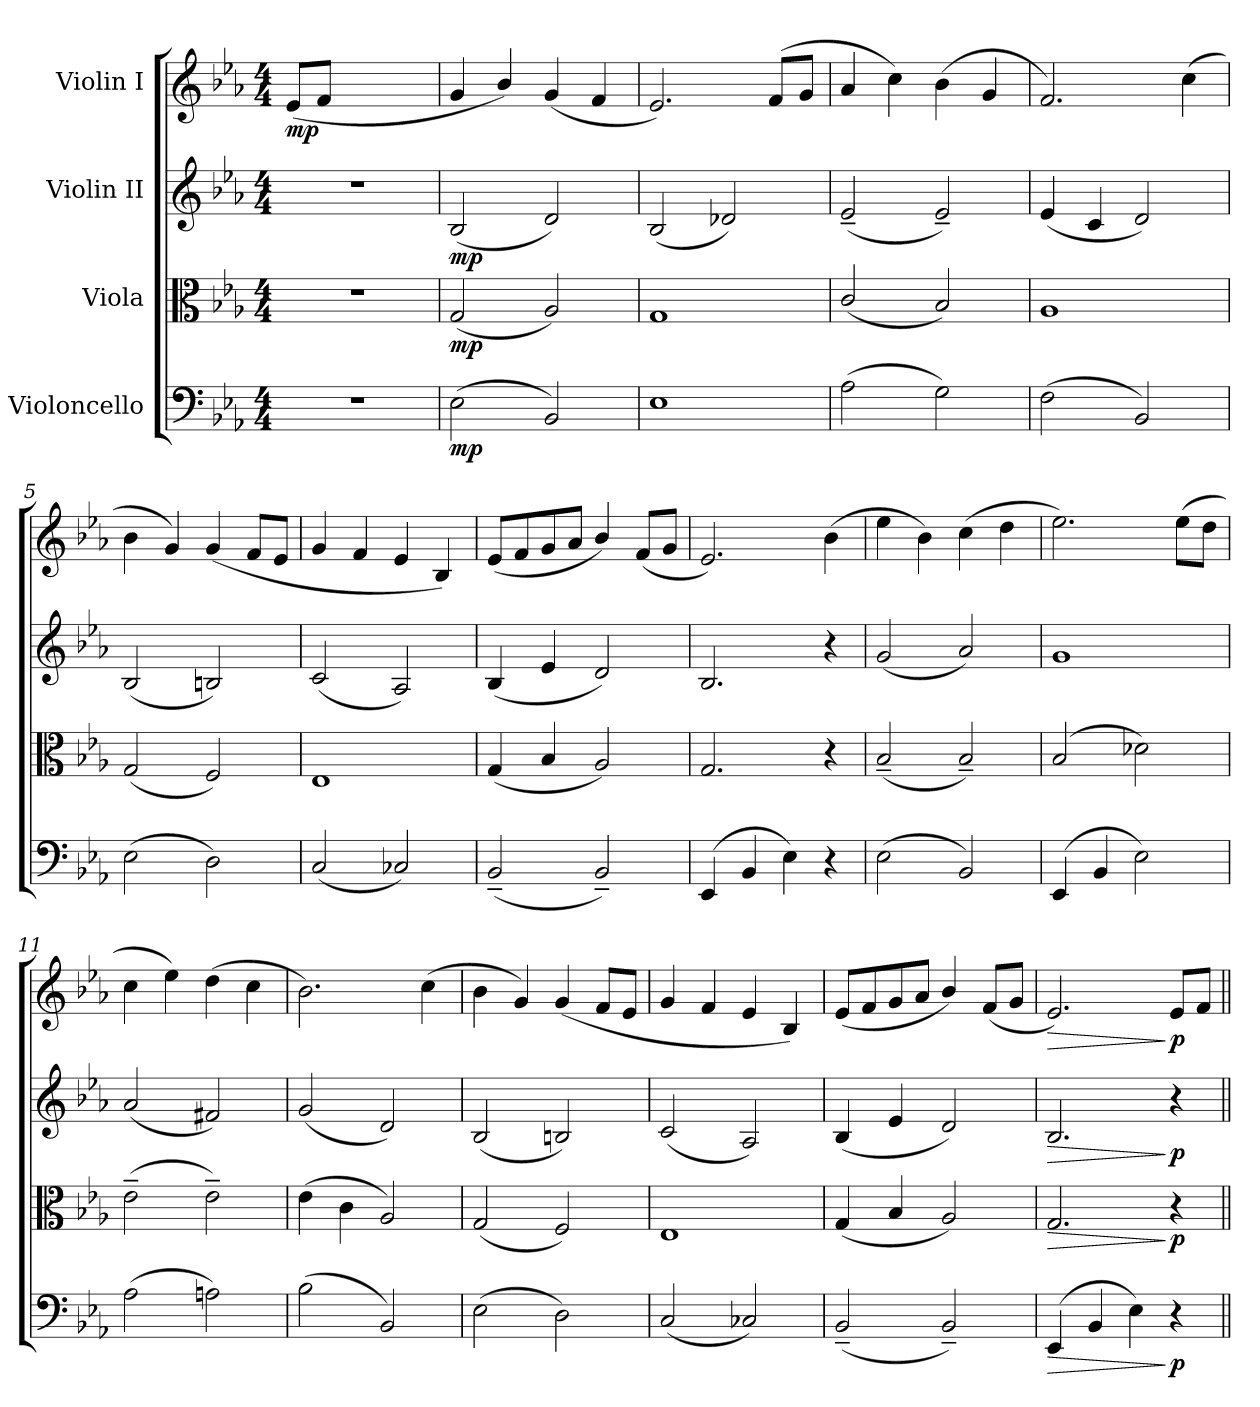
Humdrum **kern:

**kern	**dynam	**kern	**dynam	**kern	**dynam	**kern	**dynam
*part4	*part4	*part3	*part3	*part2	*part2	*part1	*part1
*staff4	*staff4	*staff3	*staff3	*staff2	*staff2	*staff1	*staff1
*I"Violoncello	*	*I"Viola	*	*I"Violin II	*	*I"Violin I	*
*clefF4	*	*clefC3	*	*clefG2	*	*clefG2	*
*k[b-e-a-]	*	*k[b-e-a-]	*	*k[b-e-a-]	*	*k[b-e-a-]	*
*E-:	*	*E-:	*	*E-:	*	*E-:	*
*M4/4	*	*M4/4	*	*M4/4	*	*M4/4	*
*MM95	*	*MM95	*	*MM95	*	*MM95	*
=0X0	=0X0	=0X0	=0X0	=0X0	=0X0	=0X0	=0X0
!	!	!	!	!	!	!	!LO:DY:b
1r	.	1r	.	1r	.	(8e-/L	mp
.	.	.	.	.	.	8f/J	.
.	.	.	.	.	.	2.ryy	.
=1	=1	=1	=1	=1	=1	=1	=1
!	!LO:DY:b	!	!LO:DY:b	!	!LO:DY:b	!	!
(2E-\	mp	(2G/	mp	(2B-/	mp	4g/	.
.	.	.	.	.	.	4b-/)	.
2BB-/)	.	2A-/)	.	2d/)	.	(4g/	.
.	.	.	.	.	.	4f/	.
=2	=2	=2	=2	=2	=2	=2	=2
1E-	.	1G	.	(2B-/	.	2.e-/)	.
.	.	.	.	2d-X/)	.	.	.
.	.	.	.	.	.	(8f/L	.
.	.	.	.	.	.	8g/J	.
=3	=3	=3	=3	=3	=3	=3	=3
(2A-\	.	(2c/	.	(2e-~</	.	4a-/	.
.	.	.	.	.	.	4cc\)	.
2G\)	.	2B-/)	.	2e-~</)	.	(4b-\	.
.	.	.	.	.	.	4g/	.
=4	=4	=4	=4	=4	=4	=4	=4
(2F\	.	1A-	.	(4e-/	.	2.f/)	.
.	.	.	.	4c/	.	.	.
2BB-/)	.	.	.	2d/)	.	.	.
.	.	.	.	.	.	(4cc\	.
!!LO:LB:g=z
=5	=5	=5	=5	=5	=5	=5	=5
(2E-\	.	(2G/	.	(2B-/	.	4b-\	.
.	.	.	.	.	.	4g/)	.
2D\)	.	2F/)	.	2Bn/)	.	(4g/	.
.	.	.	.	.	.	8f/L	.
.	.	.	.	.	.	8e-/J	.
=6	=6	=6	=6	=6	=6	=6	=6
(2C/	.	1E-	.	(2c/	.	4g/	.
.	.	.	.	.	.	4f/	.
2C-X/)	.	.	.	2A-/)	.	4e-/	.
.	.	.	.	.	.	4B-/)	.
=7	=7	=7	=7	=7	=7	=7	=7
(2BB-~</	.	(4G/	.	(4B-/	.	(8e-/L	.
.	.	.	.	.	.	8f/	.
.	.	4B-/	.	4e-/	.	8g/	.
.	.	.	.	.	.	8a-/J	.
2BB-~</)	.	2A-/)	.	2d/)	.	4b-/)	.
.	.	.	.	.	.	(8f/L	.
.	.	.	.	.	.	8g/J	.
=8	=8	=8	=8	=8	=8	=8	=8
(4EE-/	.	2.G/	.	2.B-/	.	2.e-/)	.
4BB-/	.	.	.	.	.	.	.
4E-\)	.	.	.	.	.	.	.
4r	.	4r	.	4r	.	(4b-\	.
!!LO:LB:g=z
=9	=9	=9	=9	=9	=9	=9	=9
(2E-\	.	(2B-~</	.	(2g/	.	4ee-\	.
.	.	.	.	.	.	4b-\)	.
2BB-/)	.	2B-~</)	.	2a-/)	.	(4cc\	.
.	.	.	.	.	.	4dd\	.
=10	=10	=10	=10	=10	=10	=10	=10
(4EE-/	.	(2B-/	.	1g	.	2.ee-\)	.
4BB-/	.	.	.	.	.	.	.
2E-\)	.	2d-X\)	.	.	.	.	.
.	.	.	.	.	.	(8ee-\L	.
.	.	.	.	.	.	8dd\J	.
=11	=11	=11	=11	=11	=11	=11	=11
(2A-\	.	(2e-~>\	.	(2a-/	.	4cc\	.
.	.	.	.	.	.	4ee-\)	.
2An\)	.	2e-~>\)	.	2f#X/)	.	(4dd\	.
.	.	.	.	.	.	4cc\	.
=12	=12	=12	=12	=12	=12	=12	=12
(2B-\	.	(4e-\	.	(2g/	.	2.b-\)	.
.	.	4c\	.	.	.	.	.
2BB-/)	.	2A-/)	.	2d/)	.	.	.
.	.	.	.	.	.	(4cc\	.
=13	=13	=13	=13	=13	=13	=13	=13
(2E-\	.	(2G/	.	(2B-/	.	4b-\	.
.	.	.	.	.	.	4g/)	.
2D\)	.	2F/)	.	2Bn/)	.	(4g/	.
.	.	.	.	.	.	8f/L	.
.	.	.	.	.	.	8e-/J	.
!!LO:PB:g=z
=14	=14	=14	=14	=14	=14	=14	=14
(2C/	.	1E-	.	(2c/	.	4g/	.
.	.	.	.	.	.	4f/	.
2C-X/)	.	.	.	2A-/)	.	4e-/	.
.	.	.	.	.	.	4B-/)	.
=15	=15	=15	=15	=15	=15	=15	=15
(2BB-~</	.	(4G/	.	(4B-/	.	(8e-/L	.
.	.	.	.	.	.	8f/	.
.	.	4B-/	.	4e-/	.	8g/	.
.	.	.	.	.	.	8a-/J	.
2BB-~</)	.	2A-/)	.	2d/)	.	4b-/)	.
.	.	.	.	.	.	(8f/L	.
.	.	.	.	.	.	8g/J	.
=16	=16	=16	=16	=16	=16	=16	=16
!	!LO:HP:b	!	!LO:HP:b	!	!LO:HP:b	!	!LO:HP:b
(4EE-/	>	2.G/	>	2.B-/	>	2.e-/)	>
4BB-/	.	.	.	.	.	.	.
4E-\)	.	.	.	.	.	.	.
!	!LO:DY:n=1:b	!	!LO:DY:n=1:b	!	!LO:DY:n=1:b	!	!LO:DY:n=1:b
4r	] p	4r	] p	4r	] p	8e-/L	] p
.	.	.	.	.	.	8f/J	.
=||	=||	=||	=||	=||	=||	=||	=||
*-	*-	*-	*-	*-	*-	*-	*-
